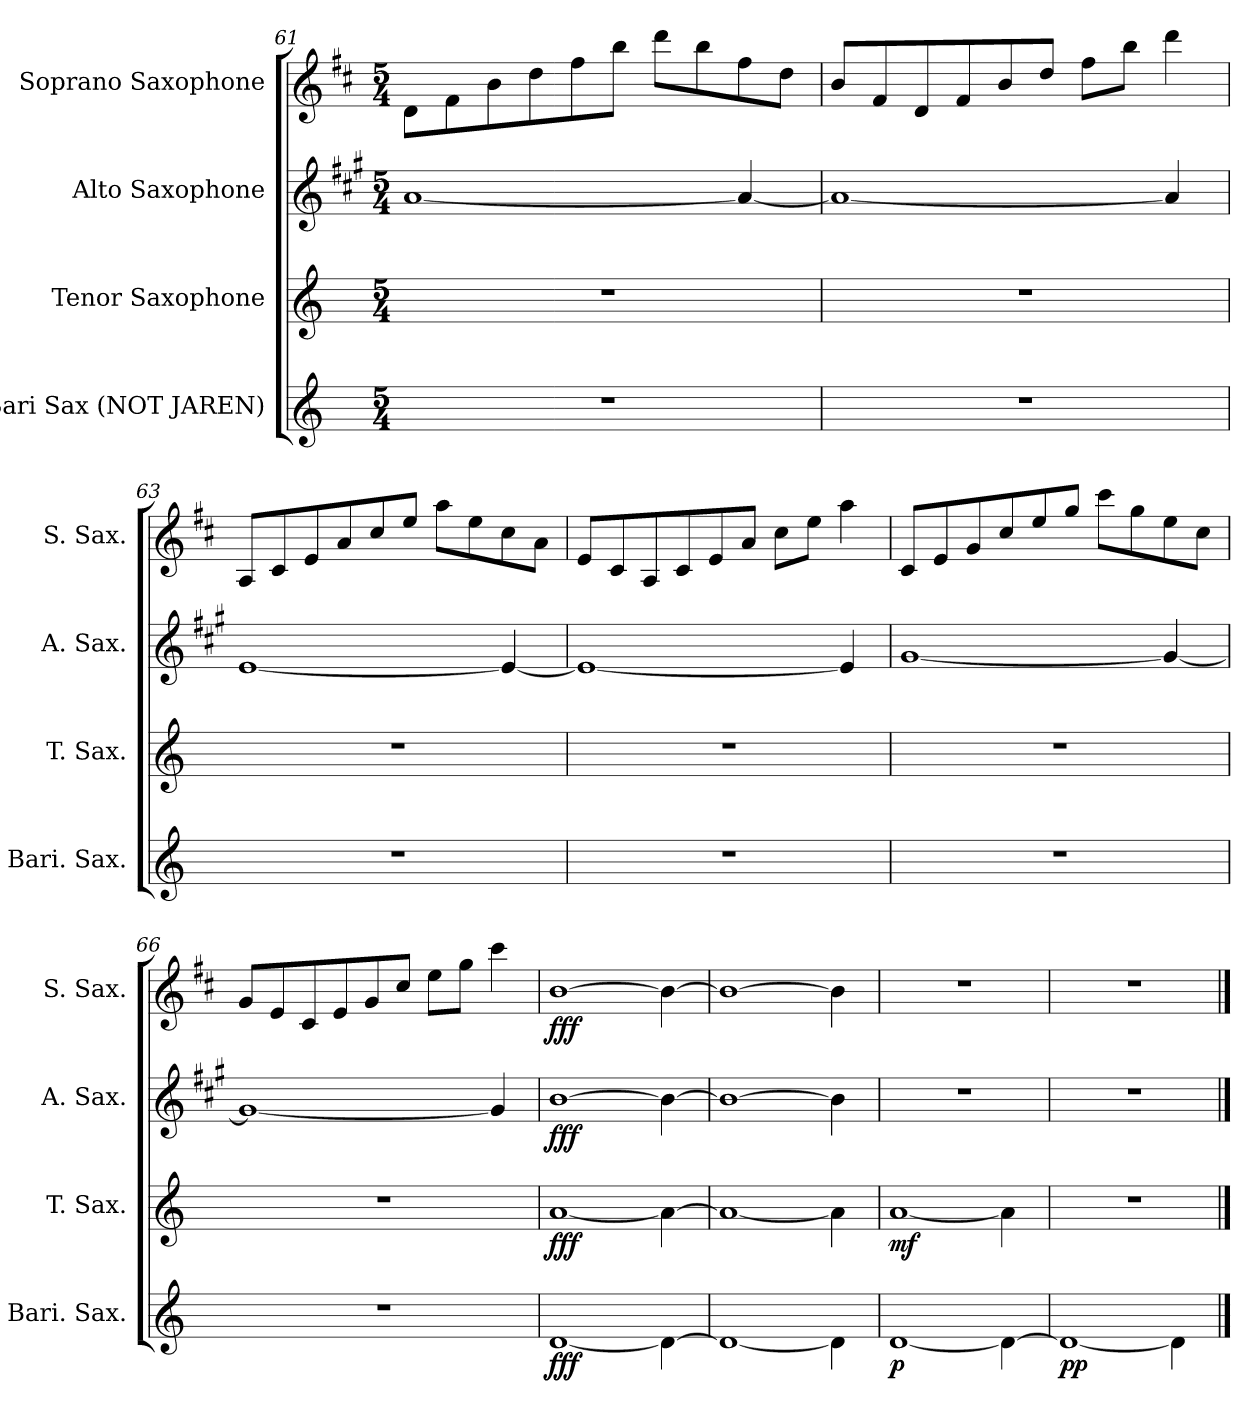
**kern	**dynam	**kern	**dynam	**kern	**dynam	**kern	**dynam
*part4	*part4	*part3	*part3	*part2	*part2	*part1	*part1
*staff4	*staff4	*staff3	*staff3	*staff2	*staff2	*staff1	*staff1
*I"Bari Sax (NOT JAREN)	*	*I"Tenor Saxophone	*	*I"Alto Saxophone	*	*I"Soprano Saxophone	*
*I'Bari. Sax.	*	*I'T. Sax.	*	*I'A. Sax.	*	*I'S. Sax.	*
*clefG2	*	*clefG2	*	*clefG2	*	*clefG2	*
*ITrd12c21	*	*ITrd8c14	*	*ITrd5c9	*	*ITrd1c2	*
*k[]	*	*k[]	*	*k[]	*	*k[]	*
*C:	*	*C:	*	*C:	*	*C:	*
*M5/4	*	*M5/4	*	*M5/4	*	*M5/4	*
=61	=61	=61	=61	=61	=61	=61	=61
4%5r	.	4%5r	.	[1c	.	8c\L	.
.	.	.	.	.	.	8e\	.
.	.	.	.	.	.	8a\	.
.	.	.	.	.	.	8cc\	.
.	.	.	.	.	.	8ee\	.
.	.	.	.	.	.	8aa\J	.
.	.	.	.	.	.	8ccc\L	.
.	.	.	.	.	.	8aa\	.
.	.	.	.	4c/_	.	8ee\	.
.	.	.	.	.	.	8cc\J	.
=62	=62	=62	=62	=62	=62	=62	=62
4%5r	.	4%5r	.	1c_	.	8a/L	.
.	.	.	.	.	.	8e/	.
.	.	.	.	.	.	8c/	.
.	.	.	.	.	.	8e/	.
.	.	.	.	.	.	8a/	.
.	.	.	.	.	.	8cc/J	.
.	.	.	.	.	.	8ee\L	.
.	.	.	.	.	.	8aa\J	.
.	.	.	.	4c/]	.	4ccc\	.
=63	=63	=63	=63	=63	=63	=63	=63
4%5r	.	4%5r	.	[1G	.	8G/L	.
.	.	.	.	.	.	8B/	.
.	.	.	.	.	.	8d/	.
.	.	.	.	.	.	8g/	.
.	.	.	.	.	.	8b/	.
.	.	.	.	.	.	8dd/J	.
.	.	.	.	.	.	8gg\L	.
.	.	.	.	.	.	8dd\	.
.	.	.	.	4G/_	.	8b\	.
.	.	.	.	.	.	8g\J	.
!!LO:PB:g=z
=64	=64	=64	=64	=64	=64	=64	=64
4%5r	.	4%5r	.	1G_	.	8d/L	.
.	.	.	.	.	.	8B/	.
.	.	.	.	.	.	8G/	.
.	.	.	.	.	.	8B/	.
.	.	.	.	.	.	8d/	.
.	.	.	.	.	.	8g/J	.
.	.	.	.	.	.	8b\L	.
.	.	.	.	.	.	8dd\J	.
.	.	.	.	4G/]	.	4gg\	.
=65	=65	=65	=65	=65	=65	=65	=65
4%5r	.	4%5r	.	[1B	.	8B/L	.
.	.	.	.	.	.	8d/	.
.	.	.	.	.	.	8f/	.
.	.	.	.	.	.	8b/	.
.	.	.	.	.	.	8dd/	.
.	.	.	.	.	.	8ff/J	.
.	.	.	.	.	.	8bb\L	.
.	.	.	.	.	.	8ff\	.
.	.	.	.	4B/_	.	8dd\	.
.	.	.	.	.	.	8b\J	.
=66	=66	=66	=66	=66	=66	=66	=66
4%5r	.	4%5r	.	1B_	.	8f/L	.
.	.	.	.	.	.	8d/	.
.	.	.	.	.	.	8B/	.
.	.	.	.	.	.	8d/	.
.	.	.	.	.	.	8f/	.
.	.	.	.	.	.	8b/J	.
.	.	.	.	.	.	8dd\L	.
.	.	.	.	.	.	8ff\J	.
.	.	.	.	4B/]	.	4bb\	.
=67	=67	=67	=67	=67	=67	=67	=67
!	!LO:DY:b	!	!LO:DY:b	!	!LO:DY:b	!	!LO:DY:b
[1D	fff	[1A	fff	[1d	fff	[1a	fff
4D\_	.	4A\_	.	4d\_	.	4a\_	.
=68	=68	=68	=68	=68	=68	=68	=68
1D_	.	1A_	.	1d_	.	1a_	.
4D\]	.	4A\]	.	4d\]	.	4a\]	.
!!LO:PB:g=z
=69	=69	=69	=69	=69	=69	=69	=69
!	!LO:DY:b	!	!LO:DY:b	!	!	!	!
[1D	p	[1A	mf	4%5r	.	4%5r	.
4D\_	.	4A\]	.	.	.	.	.
!!LO:PB:g=z
=70	=70	=70	=70	=70	=70	=70	=70
!	!LO:DY:b	!	!	!	!	!	!
1D_	pp	4%5r	.	4%5r	.	4%5r	.
4D\]	.	.	.	.	.	.	.
==	==	==	==	==	==	==	==
*-	*-	*-	*-	*-	*-	*-	*-
